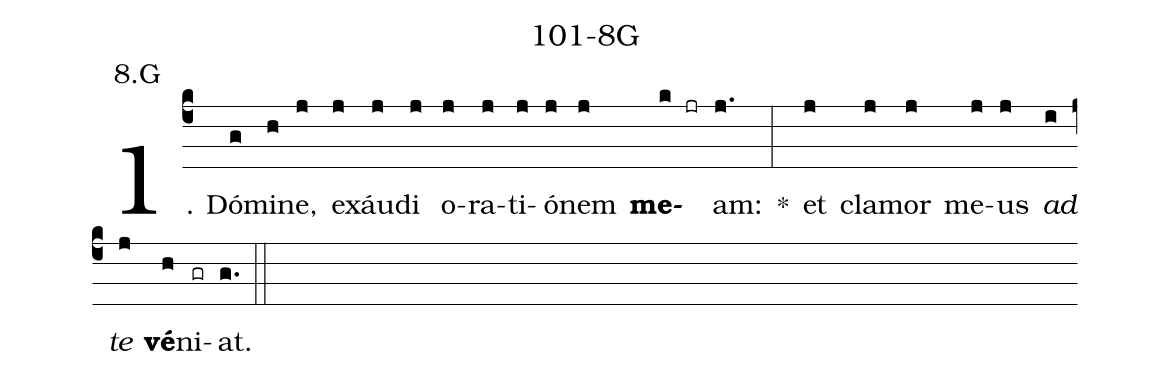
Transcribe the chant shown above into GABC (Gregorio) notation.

name: 101-8G;
annotation: 8.G;
%%
(c4)1. Dó(g)mi(h)ne,(j) ex(j)áu(j)di(j) o(j)ra(j)ti(j)ó(j)nem(j) <b>me</b>(k jr)am:(j.) *(:) et(j) cla(j)mor(j) me(j)us(j) <i>ad</i>(i) <i>te</i>(j) <b>vé</b>(h)ni(gr)at.(g.) (::)
